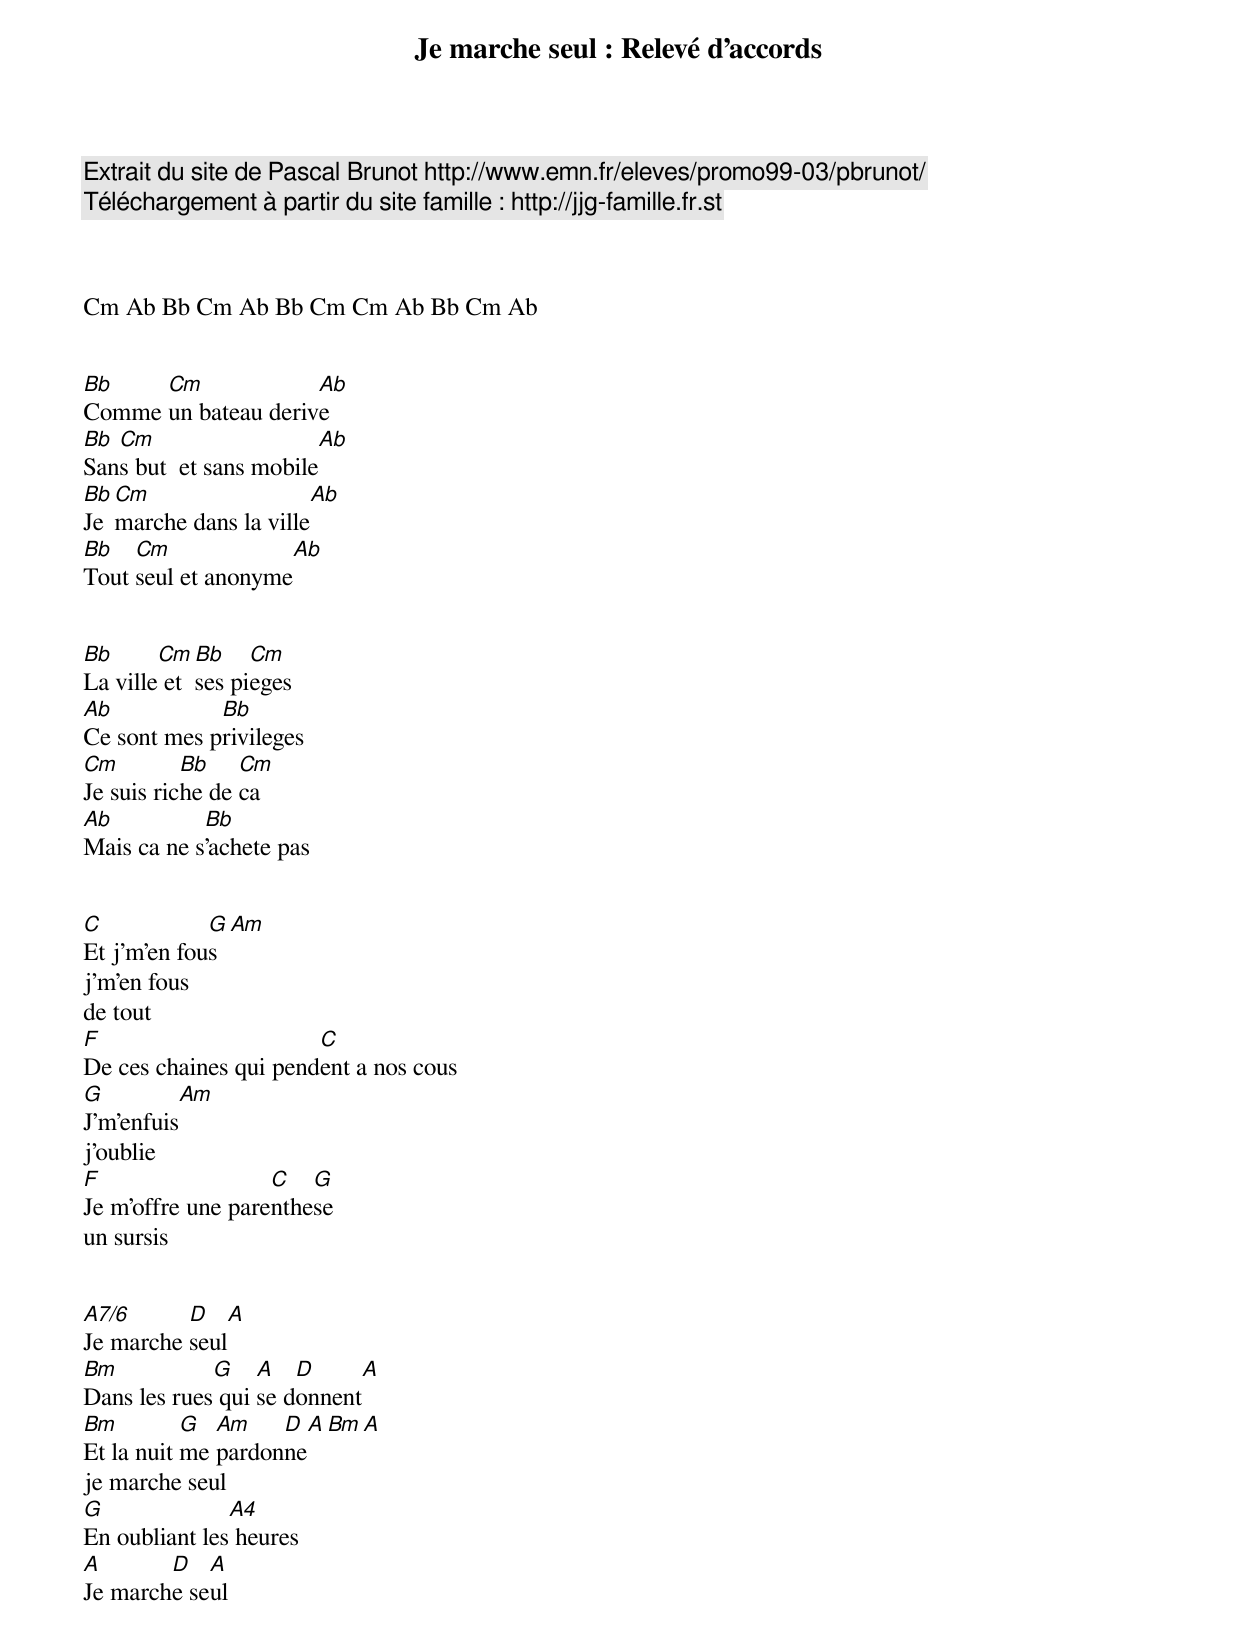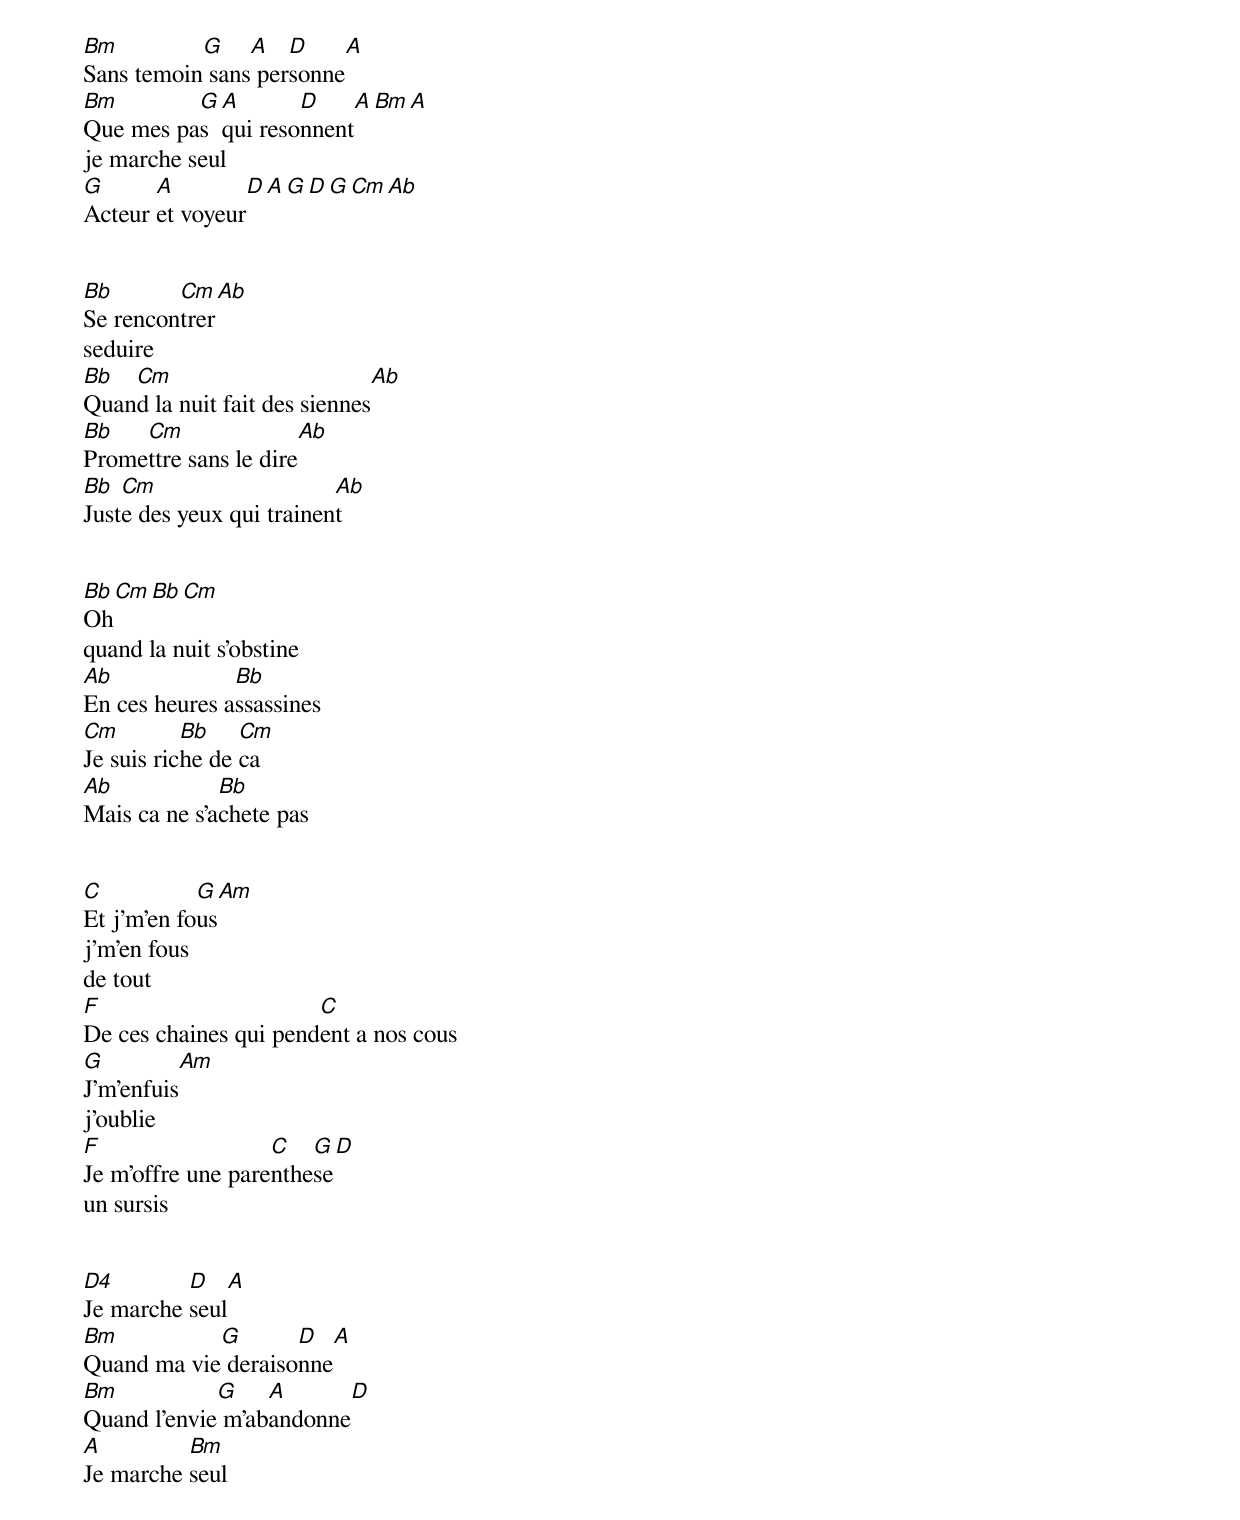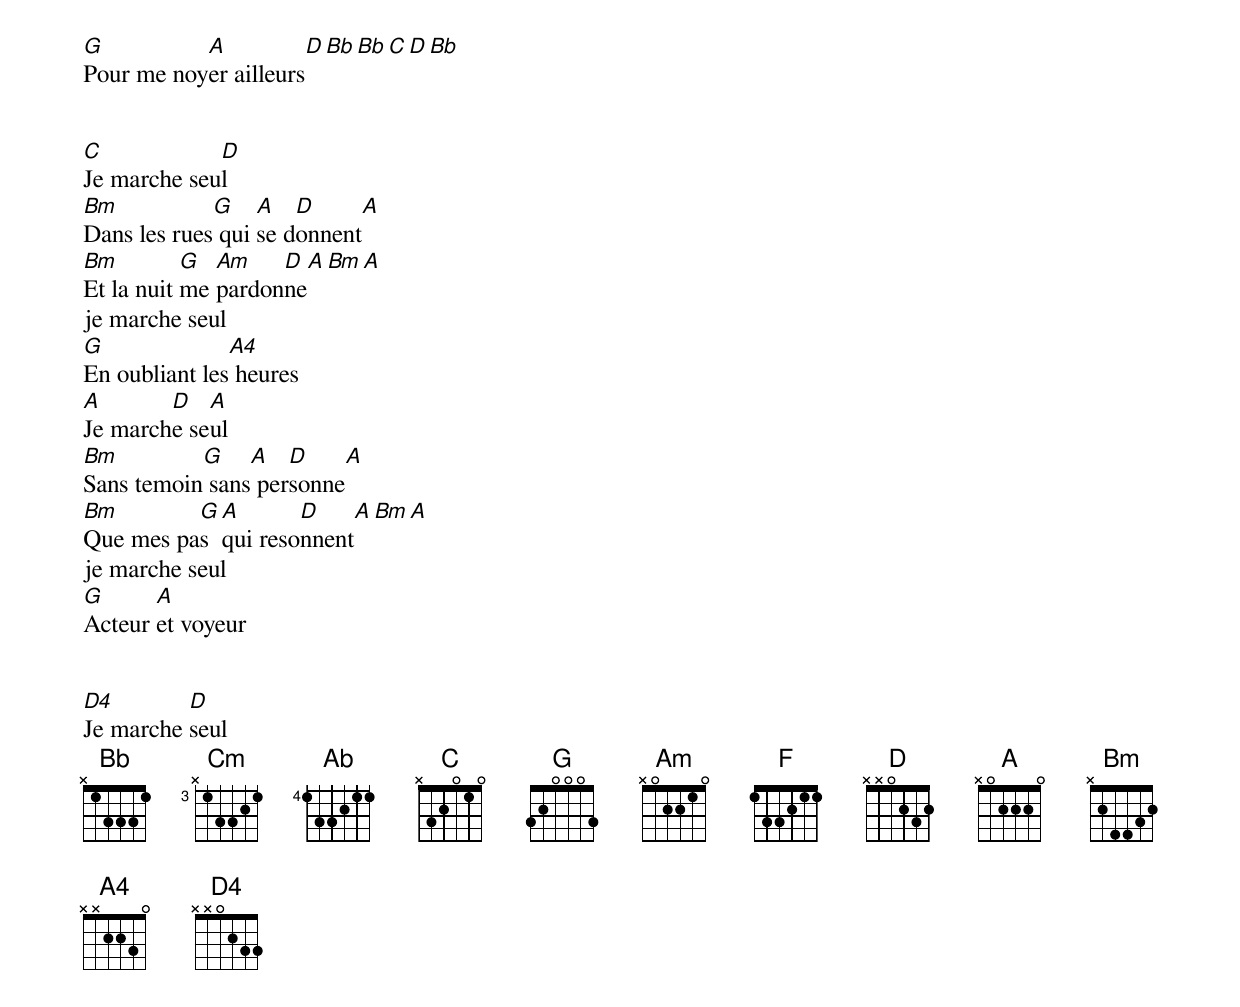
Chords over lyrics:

Je marche seul : Relevé d'accords

Extrait du site de Pascal Brunot http://www.emn.fr/eleves/promo99-03/pbrunot/
Téléchargement à partir du site famille : http://jjg-famille.fr.st



Cm Ab Bb Cm Ab Bb Cm Cm Ab Bb Cm Ab


Bb    Cm             Ab
Comme un bateau derive
Bb Cm                   Ab
Sans but  et sans mobile
Bb Cm                  Ab
Je marche dans la ville
Bb   Cm             Ab
Tout seul et anonyme


Bb      Cm  Bb    Cm
La ville et ses pieges
Ab           Bb
Ce sont mes privileges
Cm         Bb    Cm
Je suis riche de ca
Ab          Bb
Mais ca ne s'achete pas


C            G        Am
Et j'm'en fous
j'm'en fous
de tout
F                      C
De ces chaines qui pendent a nos cous
G         Am
J'm'enfuis
j'oublie
F                  C   G
Je m'offre une parenthese
un sursis


A7/6      D   A
Je marche seul
Bm           G    A   D     A
Dans les rues qui se donnent
Bm         G  Am    D        A        Bm A
Et la nuit me pardonne
je marche seul
G              A4
En oubliant les heures
A       D   A
Je marche seul
Bm         G    A   D    A
Sans temoin sans personne
Bm        G A       D          A         Bm A
Que mes pas qui resonnent
je marche seul
G      A         D A G D G Cm Ab
Acteur et voyeur


Bb       Cm           Ab
Se rencontrer
seduire
Bb  Cm                        Ab
Quand la nuit fait des siennes
Bb   Cm               Ab
Promettre sans le dire
Bb  Cm                    Ab
Juste des yeux qui trainent


Bb       Cm       Bb    Cm
Oh
quand la nuit s'obstine
Ab             Bb
En ces heures assassines
Cm         Bb    Cm
Je suis riche de ca
Ab            Bb
Mais ca ne s'achete pas


C           G         Am
Et j'm'en fous
j'm'en fous
de tout
F                      C
De ces chaines qui pendent a nos cous
G         Am
J'm'enfuis
j'oublie
F                  C   G D
Je m'offre une parenthese
un sursis


D4        D   A
Je marche seul
Bm          G       D   A
Quand ma vie deraisonne
Bm           G    A      D
Quand l'envie m'abandonne
A         Bm
Je marche seul
G          A          D Bb Bb C D Bb
Pour me noyer ailleurs


C            D
Je marche seul
Bm           G    A   D     A
Dans les rues qui se donnent
Bm         G  Am    D        A        Bm A
Et la nuit me pardonne
je marche seul
G              A4
En oubliant les heures
A       D   A
Je marche seul
Bm         G    A   D    A
Sans temoin sans personne
Bm        G A       D          A         Bm A
Que mes pas qui resonnent
je marche seul
G      A
Acteur et voyeur


D4        D
Je marche seul
